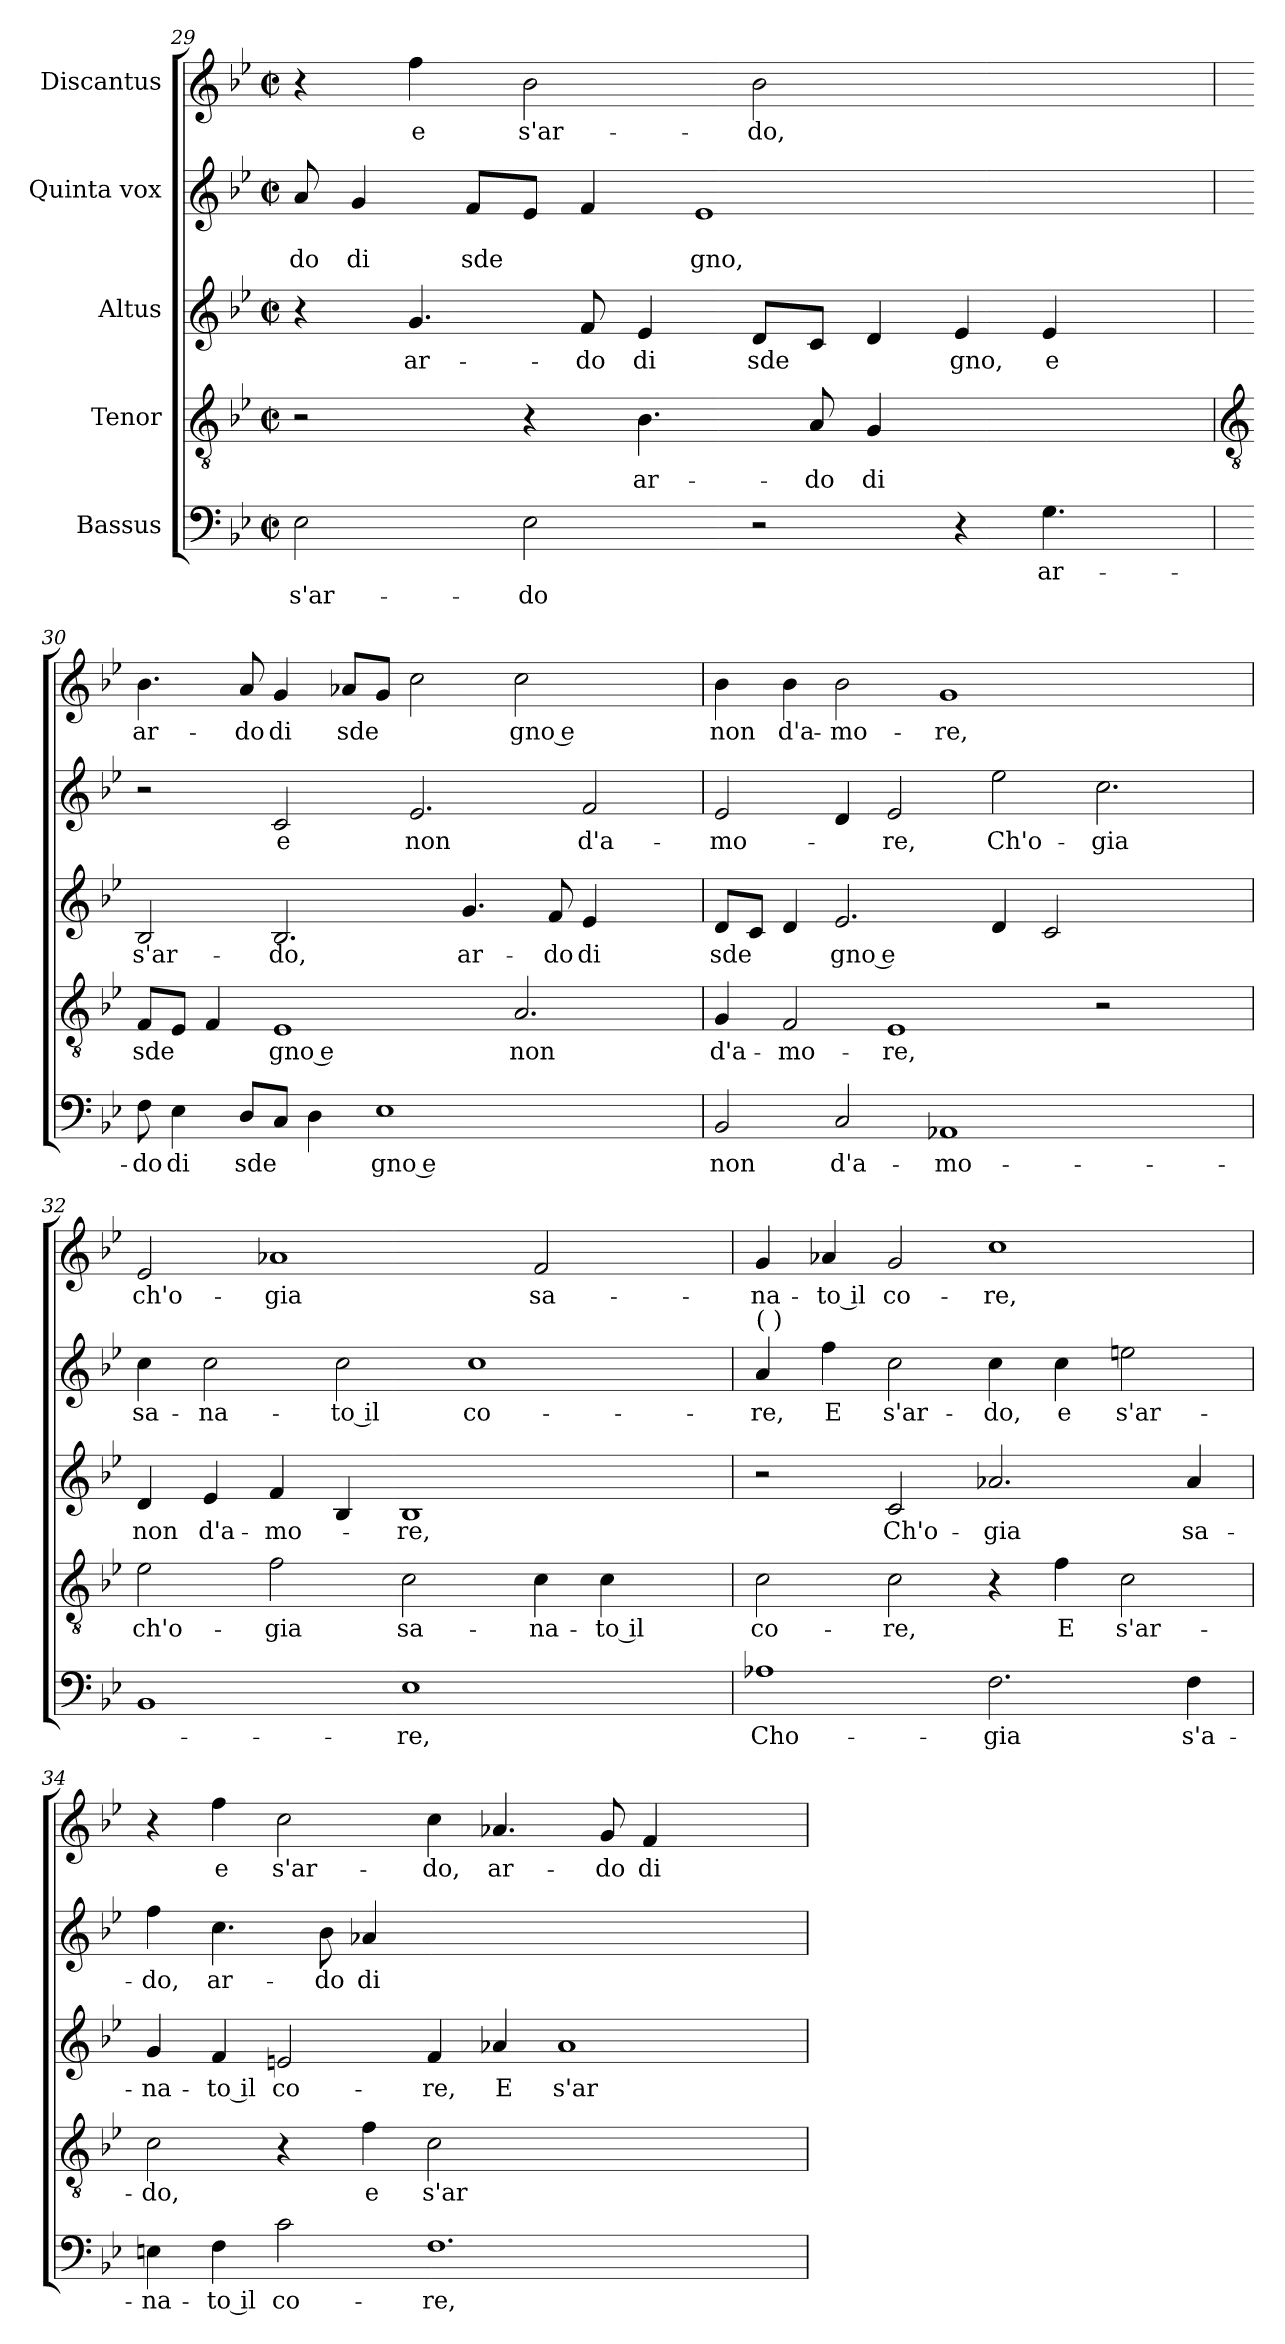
**kern	**text	**text	**kern	**text	**kern	**text	**kern	**text	**text	**kern	**text
*part5	*part5	*part5	*part4	*part4	*part3	*part3	*part2	*part2	*part2	*part1	*part1
*staff5	*staff5	*staff5	*staff4	*staff4	*staff3	*staff3	*staff2	*staff2	*staff2	*staff1	*staff1
*I"Bassus	*	*	*I"Tenor	*	*I"Altus	*	*I"Quinta vox	*	*	*I"Discantus	*
*clefF4	*	*	*clefGv2	*	*clefG2	*	*clefG2	*	*	*clefG2	*
*k[b-e-]	*	*	*k[b-e-]	*	*k[b-e-]	*	*k[b-e-]	*	*	*k[b-e-]	*
*B-:	*	*	*B-:	*	*B-:	*	*B-:	*	*	*B-:	*
*M4/2	*	*	*M4/2	*	*M4/2	*	*M4/2	*	*	*M4/2	*
*met(c|)	*	*	*met(c|)	*	*met(c|)	*	*met(c|)	*	*	*met(c|)	*
=29	=29	=29	=29	=29	=29	=29	=29	=29	=29	=29	=29
!	!	!LO:LY:b	!	!	!	!	!	!	!LO:LY:b	!	!
2E-	.	s'ar-	2r	.	4r	.	8a	.	-do	4r	.
!	!	!	!	!	!	!	!	!	!LO:LY:b	!	!
.	.	.	.	.	.	.	4g	.	di	.	.
!	!	!	!	!	!	!LO:LY:b	!	!	!	!	!LO:LY:b
.	.	.	.	.	4.g	ar-	.	.	.	4ff	e
!	!	!	!	!	!	!	!	!	!LO:LY:b	!	!
.	.	.	.	.	.	.	8fL	.	sde	.	.
!	!	!LO:LY:b	!	!	!	!	!	!	!	!	!LO:LY:b
2E-	.	-do	4r	.	.	.	8e-J	.	.	2b-	s'ar-
!	!	!	!	!	!	!LO:LY:b	!	!	!	!	!
.	.	.	.	.	8f	-do	4f	.	.	.	.
!	!	!	!	!LO:LY:b	!	!LO:LY:b	!	!	!	!	!
.	.	.	4.B-	ar-	4e-	di	.	.	.	.	.
!	!	!	!	!	!	!	!	!	!LO:LY:b	!	!
.	.	.	.	.	.	.	1e-	.	gno,	.	.
!	!	!	!	!	!	!LO:LY:b	!	!	!	!	!LO:LY:b
2r	.	.	.	.	8dL	sde	.	.	.	2b-	-do,
!	!	!	!	!LO:LY:b	!	!	!	!	!	!	!
.	.	.	8A	-do	8cJ	.	.	.	.	.	.
!	!	!	!	!LO:LY:b	!	!	!	!	!	!	!
.	.	.	4G	di	4d	.	.	.	.	.	.
!	!	!	!	!	!	!LO:LY:b	!	!	!	!	!
4r	.	.	2ryy	.	4e-	gno,	.	.	.	2ryy	.
!	!LO:LY:b	!	!	!	!	!LO:LY:b	!	!	!	!	!
4.G	ar-	.	.	.	4e-	e	.	.	.	.	.
.	.	.	.	.	.	.	4ryy	.	.	.	.
.	.	.	8ryy	.	8ryy	.	.	.	.	8ryy	.
!!LO:LB:g=z
=30	=30	=30	=30	=30	=30	=30	=30	=30	=30	=30	=30
*	*	*	*clefGv2	*	*	*	*	*	*	*	*
!	!LO:LY:b	!	!	!LO:LY:b	!	!LO:LY:b	!	!	!	!	!LO:LY:b
8F	-do	.	8FL	sde	2B-	s'ar-	2r	.	.	4.b-	ar-
!	!LO:LY:b	!	!	!	!	!	!	!	!	!	!
4E-	di	.	8E-J	.	.	.	.	.	.	.	.
.	.	.	4F	.	.	.	.	.	.	.	.
!	!LO:LY:b	!	!	!	!	!	!	!	!	!	!LO:LY:b
8DL	sde	.	.	.	.	.	.	.	.	8a	-do
!	!	!	!	!LO:LY:b	!	!LO:LY:b	!	!LO:LY:b	!	!	!LO:LY:b
8CJ	.	.	1E-	gno e	2.B-	-do,	2c	e	.	4g	di
4D	.	.	.	.	.	.	.	.	.	.	.
!	!	!	!	!	!	!	!	!	!	!	!LO:LY:b
.	.	.	.	.	.	.	.	.	.	8a-XL	sde
!	!LO:LY:b	!	!	!	!	!	!	!	!	!	!
1E-	gno e	.	.	.	.	.	.	.	.	8gJ	.
!	!	!	!	!	!	!	!	!LO:LY:b	!	!	!
.	.	.	.	.	.	.	2.e-	non	.	2cc	.
!	!	!	!	!	!	!LO:LY:b	!	!	!	!	!
.	.	.	.	.	4.g	ar-	.	.	.	.	.
!	!	!	!	!LO:LY:b	!	!	!	!	!	!	!LO:LY:b
.	.	.	2.A	non	.	.	.	.	.	2cc	gno e
!	!	!	!	!	!	!LO:LY:b	!	!	!	!	!
.	.	.	.	.	8f	-do	.	.	.	.	.
!	!	!	!	!	!	!LO:LY:b	!	!LO:LY:b	!	!	!
.	.	.	.	.	4e-	di	2f	d'a-	.	.	.
4.ryy	.	.	.	.	.	.	.	.	.	.	.
.	.	.	.	.	4ryy	.	.	.	.	4ryy	.
!!LO:LB:g=z
=31	=31	=31	=31	=31	=31	=31	=31	=31	=31	=31	=31
!	!LO:LY:b	!	!	!LO:LY:b	!	!LO:LY:b	!	!LO:LY:b	!	!	!LO:LY:b
2BB-	non	.	4G	d'a-	8dL	sde	2e-	-mo-	.	4b-	non
.	.	.	.	.	8cJ	.	.	.	.	.	.
!	!	!	!	!LO:LY:b	!	!	!	!	!	!	!LO:LY:b
.	.	.	2F	-mo-	4d	.	.	.	.	4b-	d'a-
!	!LO:LY:b	!	!	!	!	!LO:LY:b	!	!	!	!	!LO:LY:b
2C	d'a-	.	.	.	2.e-	gno e	4d	.	.	2b-	-mo-
!	!	!	!	!LO:LY:b	!	!	!	!LO:LY:b	!	!	!
.	.	.	1E-	-re,	.	.	2e-	-re,	.	.	.
!	!LO:LY:b	!	!	!	!	!	!	!	!	!	!LO:LY:b
1AA-X	-mo-	.	.	.	.	.	.	.	.	1g	-re,
!	!	!	!	!	!	!	!	!LO:LY:b	!	!	!
.	.	.	.	.	4d	.	2ee-	Ch'o-	.	.	.
.	.	.	.	.	2c	.	.	.	.	.	.
!	!	!	!	!	!	!	!	!LO:LY:b	!	!	!
.	.	.	2r	.	.	.	2.cc	-gia	.	.	.
2ryy	.	.	.	.	2ryy	.	.	.	.	2ryy	.
.	.	.	4ryy	.	.	.	.	.	.	.	.
=32	=32	=32	=32	=32	=32	=32	=32	=32	=32	=32	=32
!	!	!	!	!LO:LY:b	!	!LO:LY:b	!	!LO:LY:b	!	!	!LO:LY:b
1BB-	.	.	2e-	ch'o-	4d	non	4cc	sa-	.	2e-	ch'o-
!	!	!	!	!	!	!LO:LY:b	!	!LO:LY:b	!	!	!
.	.	.	.	.	4e-	d'a-	2cc	-na-	.	.	.
!	!	!	!	!LO:LY:b	!	!LO:LY:b	!	!	!	!	!LO:LY:b
.	.	.	2f	-gia	4f	-mo-	.	.	.	1a-X	-gia
!	!	!	!	!	!	!	!	!LO:LY:b	!	!	!
.	.	.	.	.	4B-	.	2cc	-to il	.	.	.
!	!LO:LY:b	!	!	!LO:LY:b	!	!LO:LY:b	!	!	!	!	!
1E-	-re,	.	2c	sa-	1B-	-re,	.	.	.	.	.
!	!	!	!	!	!	!	!	!LO:LY:b	!	!	!
.	.	.	.	.	.	.	1cc	co-	.	.	.
!	!	!	!	!LO:LY:b	!	!	!	!	!	!	!LO:LY:b
.	.	.	4c	-na-	.	.	.	.	.	2f	sa-
!	!	!	!	!LO:LY:b	!	!	!	!	!	!	!
.	.	.	4c	-to il	.	.	.	.	.	.	.
4ryy	.	.	4ryy	.	4ryy	.	.	.	.	4ryy	.
=33	=33	=33	=33	=33	=33	=33	=33	=33	=33	=33	=33
!	!	!	!	!	!	!	!LO:TX:a:t=(  )	!	!	!	!
!	!LO:LY:b	!	!	!LO:LY:b	!	!	!	!LO:LY:b	!	!	!LO:LY:b
1A-X	Cho-	.	2c	co-	2r	.	4a	-re,	.	4g	-na-
!	!	!	!	!	!	!	!	!LO:LY:b	!	!	!LO:LY:b
.	.	.	.	.	.	.	4ff	E	.	4a-	-to il
!	!	!	!	!LO:LY:b	!	!LO:LY:b	!	!LO:LY:b	!	!	!LO:LY:b
.	.	.	2c	-re,	2c	Ch'o-	2cc	s'ar-	.	2g	co-
!	!LO:LY:b	!	!	!	!	!LO:LY:b	!	!LO:LY:b	!	!	!LO:LY:b
2.F	-gia	.	4r	.	2.a-	-gia	4cc	-do,	.	1cc	-re,
!	!	!	!	!LO:LY:b	!	!	!	!LO:LY:b	!	!	!
.	.	.	4f	E	.	.	4cc	e	.	.	.
!	!	!	!	!LO:LY:b	!	!	!	!LO:LY:b	!	!	!
.	.	.	2c	s'ar-	.	.	2een	s'ar-	.	.	.
!	!LO:LY:b	!	!	!	!	!LO:LY:b	!	!	!	!	!
4F	s'a-	.	.	.	4a-	sa-	.	.	.	.	.
=34	=34	=34	=34	=34	=34	=34	=34	=34	=34	=34	=34
!	!LO:LY:b	!	!	!LO:LY:b	!	!LO:LY:b	!	!LO:LY:b	!	!	!
4En	-na-	.	2c	-do,	4g	-na-	4ff	-do,	.	4r	.
!	!LO:LY:b	!	!	!	!	!LO:LY:b	!	!LO:LY:b	!	!	!LO:LY:b
4F	-to il	.	.	.	4f	-to il	4.cc	ar-	.	4ff	e
!	!LO:LY:b	!	!	!	!	!LO:LY:b	!	!	!	!	!LO:LY:b
2c	co-	.	4r	.	2en	co-	.	.	.	2cc	s'ar-
!	!	!	!	!	!	!	!	!LO:LY:b	!	!	!
.	.	.	.	.	.	.	8b-	-do	.	.	.
!	!	!	!	!LO:LY:b	!	!	!	!LO:LY:b	!	!	!
.	.	.	4f	e	.	.	4a-X	di	.	.	.
!	!LO:LY:b	!	!	!LO:LY:b	!	!LO:LY:b	!	!	!	!	!LO:LY:b
1.F	-re,	.	2c	s'ar-	4f	-re,	1.ryy	.	.	4cc	-do,
!	!	!	!	!	!	!LO:LY:b	!	!	!	!	!LO:LY:b
.	.	.	.	.	4a-X	E	.	.	.	4.a-X	ar-
!	!	!	!	!	!	!LO:LY:b	!	!	!	!	!
.	.	.	1ryy	.	1a-	s'ar-	.	.	.	.	.
!	!	!	!	!	!	!	!	!	!	!	!LO:LY:b
.	.	.	.	.	.	.	.	.	.	8g	-do
!	!	!	!	!	!	!	!	!	!	!	!LO:LY:b
.	.	.	.	.	.	.	.	.	.	4f	di
.	.	.	.	.	.	.	.	.	.	2ryy	.
=	=	=	=	=	=	=	=	=	=	=	=
*-	*-	*-	*-	*-	*-	*-	*-	*-	*-	*-	*-
